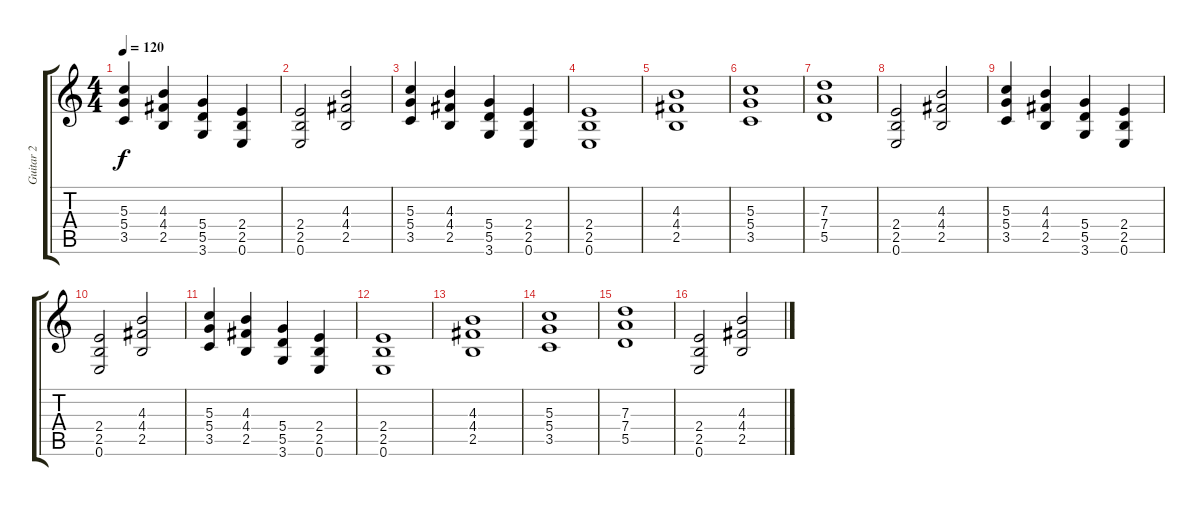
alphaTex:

\track ("Guitar 2" "Guitar 2") {instrument distortionguitar}
\staff {score tabs}
\tuning (E4 B3 G3 D3 A2 E2) {hide}
\ts (4 4)
\tempo 120
\clef g2
\ks c
(5.3 5.4 3.5).4{dy f} (4.3 4.4 2.5).4 (5.4 5.5 3.6).4 (2.4 2.5 0.6).4 |
(2.4 2.5 0.6).2 (4.3 4.4 2.5).2 |
(5.3 5.4 3.5).4 (4.3 4.4 2.5).4 (5.4 5.5 3.6).4 (2.4 2.5 0.6).4 |
(2.4 2.5 0.6).1 |
(4.3 4.4 2.5).1 |
(5.3 5.4 3.5).1 |
(7.3 7.4 5.5).1 |
(2.4 2.5 0.6).2 (4.3 4.4 2.5).2 |
(5.3 5.4 3.5).4 (4.3 4.4 2.5).4 (5.4 5.5 3.6).4 (2.4 2.5 0.6).4 |
(2.4 2.5 0.6).2 (4.3 4.4 2.5).2 |
(5.3 5.4 3.5).4 (4.3 4.4 2.5).4 (5.4 5.5 3.6).4 (2.4 2.5 0.6).4 |
(2.4 2.5 0.6).1 |
(4.3 4.4 2.5).1 |
(5.3 5.4 3.5).1 |
(7.3 7.4 5.5).1 |
(2.4 2.5 0.6).2 (4.3 4.4 2.5).2
